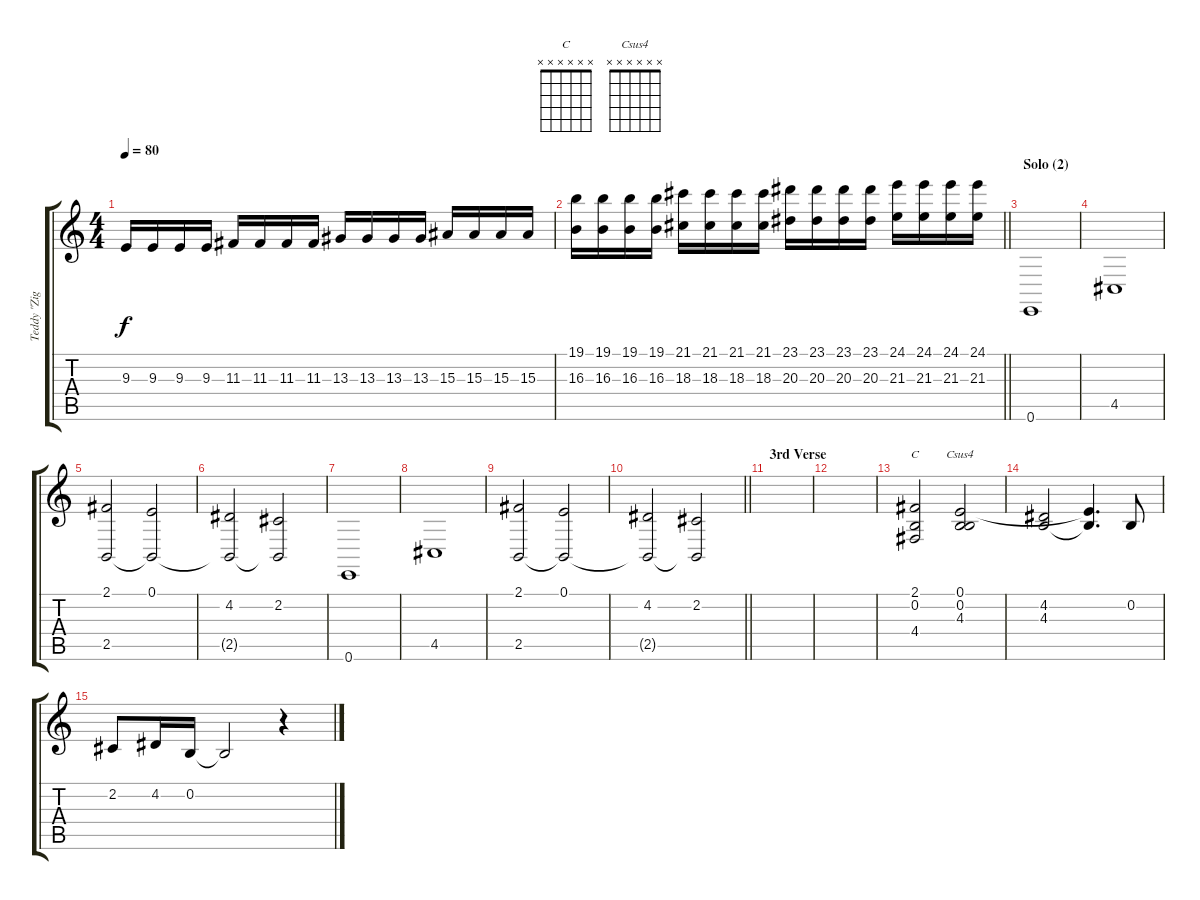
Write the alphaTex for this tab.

\track ("Teddy \"Zig Zag\"" "Teddy \"Zig") {instrument synthstrings1}
\staff {score tabs}
\tuning (E4 B3 G3 D3 A2 E2) {hide}
\chord ("C" x x x x x x)
\chord ("Csus4" x x x x x x)
\ts (4 4)
\tempo 80
\clef g2
\ks c
9.3.16{dy f} 9.3.16 9.3.16 9.3.16 11.3.16 11.3.16 11.3.16 11.3.16 13.3.16 13.3.16 13.3.16 13.3.16 15.3.16 15.3.16 15.3.16 15.3.16 |
\barLineRight lightlight
(19.1 16.3).16 (19.1 16.3).16 (19.1 16.3).16 (19.1 16.3).16 (21.1 18.3).16 (21.1 18.3).16 (21.1 18.3).16 (21.1 18.3).16 (23.1 20.3).16 (23.1 20.3).16 (23.1 20.3).16 (23.1 20.3).16 (24.1 21.3).16 (24.1 21.3).16 (24.1 21.3).16 (24.1 21.3).16 |
\section ("" "Solo (2)")
0.6.1{volume 10} |
4.5.1 |
(2.1 2.5).2 (0.1 2.5{t}).2 |
(4.2 2.5{t}).2 (2.2 2.5{t}).2 |
0.6.1 |
4.5.1 |
(2.1 2.5).2 (0.1 2.5{t}).2 |
\barLineRight lightlight
(4.2 2.5{t}).2 (2.2 2.5{t}).2 |
\section ("" "3rd Verse")
|
|
(2.1 0.2 4.4).2{ch "C" instrument choiraahs} (0.1 0.2 4.3).2{ch "Csus4"} |
(4.2 4.3).2 (0.1{t} 4.3{t}).4{d} 0.2.8 |
2.2.8 4.2.16 0.2.16 0.2{t}.2 r.4
